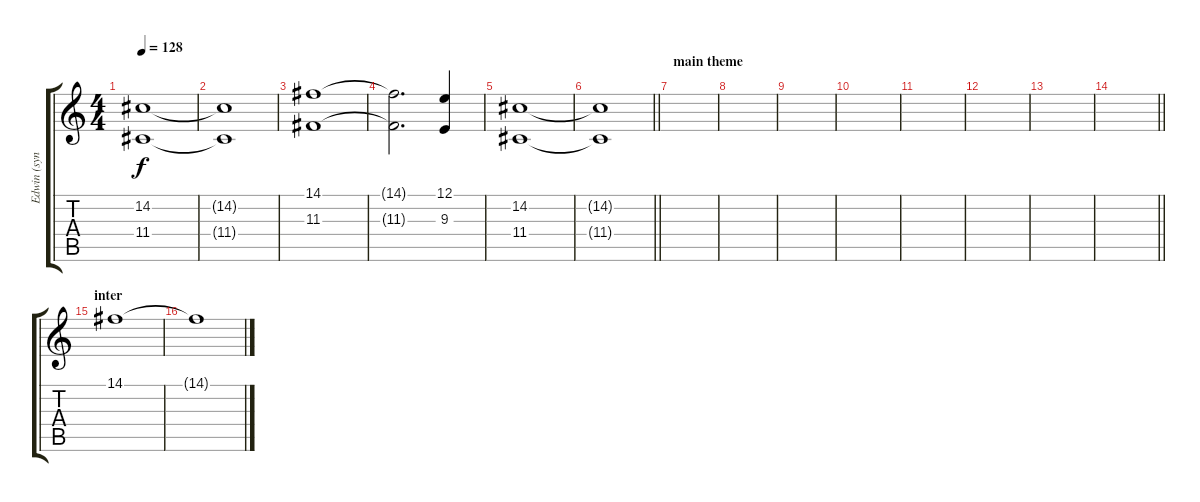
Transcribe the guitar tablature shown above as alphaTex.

\track ("Edwin (synths)" "Edwin (syn") {instrument synthstrings1}
\staff {score tabs}
\tuning (E4 B3 G3 D3 A2 E2) {hide}
\ts (4 4)
\tempo 128
\clef g2
\ks c
(14.2 11.4).1{dy f} |
(14.2{t} 11.4{t}).1 |
(14.1 11.3).1 |
(14.1{t} 11.3{t}).2{d} (12.1 9.3).4 |
(14.2 11.4).1 |
\barLineRight lightlight
(14.2{t} 11.4{t}).1 |
\section ("" "main theme")
|
|
|
|
|
|
|
\barLineRight lightlight
|
\section ("" "inter")
14.1.1 |
14.1{t}.1
